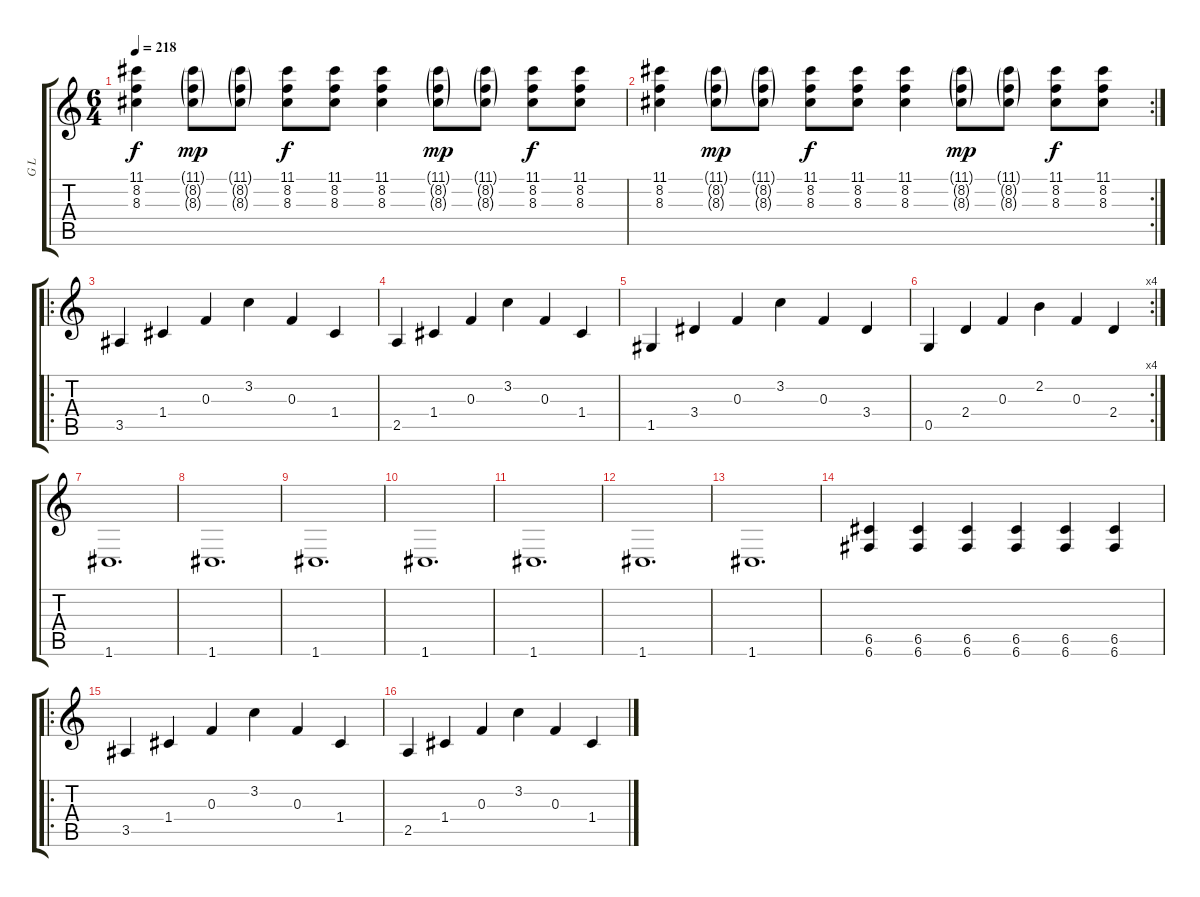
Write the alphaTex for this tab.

\track ("G L" "G L") {instrument distortionguitar}
\staff {score tabs}
\tuning (D4 A3 F3 C3 G2 C2) {hide}
\ts (6 4)
\tempo 218
\clef g2
\ks c
(11.1 8.2 8.3).4{dy f} (11.1{g} 8.2{g} 8.3{g}).8{dy mp} (11.1{g} 8.2{g} 8.3{g}).8 (11.1 8.2 8.3).8{dy f} (11.1 8.2 8.3).8 (11.1 8.2 8.3).4 (11.1{g} 8.2{g} 8.3{g}).8{dy mp} (11.1{g} 8.2{g} 8.3{g}).8 (11.1 8.2 8.3).8{dy f} (11.1 8.2 8.3).8 |
\rc 2
(11.1 8.2 8.3).4 (11.1{g} 8.2{g} 8.3{g}).8{dy mp} (11.1{g} 8.2{g} 8.3{g}).8 (11.1 8.2 8.3).8{dy f} (11.1 8.2 8.3).8 (11.1 8.2 8.3).4 (11.1{g} 8.2{g} 8.3{g}).8{dy mp} (11.1{g} 8.2{g} 8.3{g}).8 (11.1 8.2 8.3).8{dy f} (11.1 8.2 8.3).8 |
\ro
3.5.4{volume 13} 1.4.4 0.3.4 3.2.4 0.3.4 1.4.4 |
2.5.4 1.4.4 0.3.4 3.2.4 0.3.4 1.4.4 |
1.5.4 3.4.4 0.3.4 3.2.4 0.3.4 3.4.4 |
\rc 4
0.5.4 2.4.4 0.3.4 2.2.4 0.3.4 2.4.4 |
1.6.1{d volume 12} |
1.6.1{d} |
1.6.1{d} |
1.6.1{d} |
1.6.1{d} |
1.6.1{d} |
1.6.1{d} |
(6.5 6.6).4 (6.5 6.6).4 (6.5 6.6).4 (6.5 6.6).4 (6.5 6.6).4 (6.5 6.6).4 |
\ro
3.5.4{volume 13} 1.4.4 0.3.4 3.2.4 0.3.4 1.4.4 |
2.5.4 1.4.4 0.3.4 3.2.4 0.3.4 1.4.4
